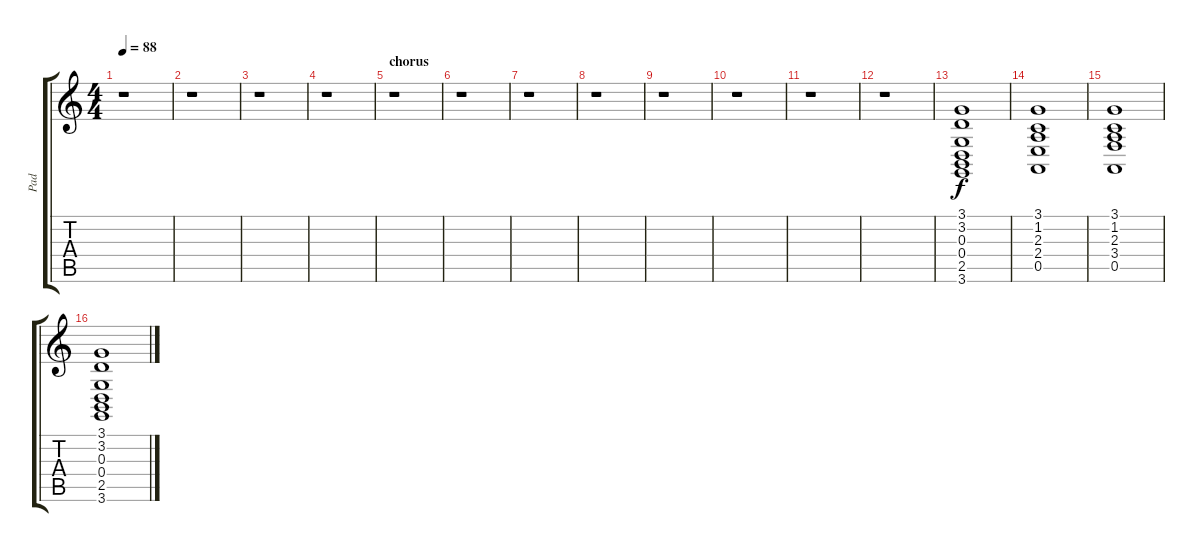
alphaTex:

\track ("Pad" "Pad") {instrument pad8sweep}
\staff {score tabs}
\tuning (E4 B3 G3 D3 A2 E2) {hide}
\ts (4 4)
\tempo 88
\clef g2
\ks c
r.1{dy f} |
r.1 |
r.1 |
r.1 |
\section ("" "chorus")
r.1 |
r.1 |
r.1 |
r.1 |
r.1 |
r.1 |
r.1 |
r.1 |
(3.1 3.2 0.3 0.4 2.5 3.6).1 |
(3.1 1.2 2.3 2.4 0.5).1 |
(3.1 1.2 2.3 3.4 0.5).1 |
(3.1 3.2 0.3 0.4 2.5 3.6).1
